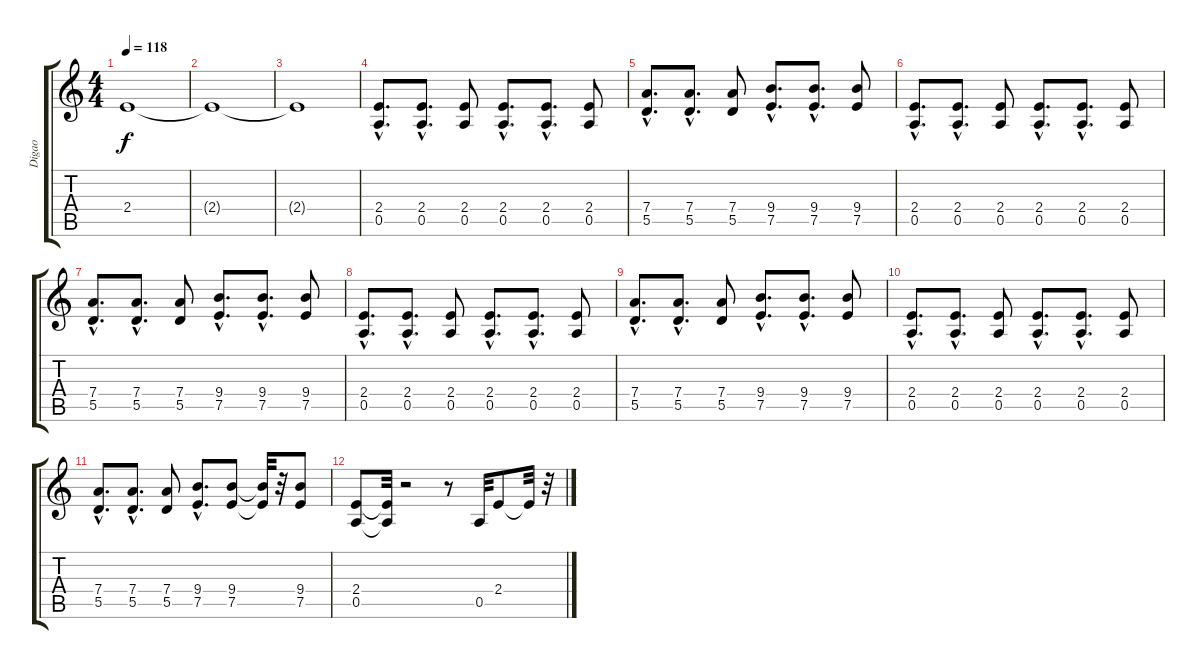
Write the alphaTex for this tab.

\track ("Digao" "Digao") {instrument distortionguitar}
\staff {score tabs}
\tuning (E4 B3 G3 D3 A2 E2) {hide}
\ts (4 4)
\tempo 118
\clef g2
\ks c
2.4{t}.1{dy f} |
2.4{t}.1 |
2.4{t}.1 |
(2.4{hac} 0.5{hac}).8{d} (2.4{hac} 0.5{hac}).8{d} (2.4 0.5).8 (2.4{hac} 0.5{hac}).8{d} (2.4{hac} 0.5{hac}).8{d} (2.4 0.5).8 |
(7.4{hac} 5.5{hac}).8{d} (7.4{hac} 5.5{hac}).8{d} (7.4 5.5).8 (9.4{hac} 7.5{hac}).8{d} (9.4{hac} 7.5{hac}).8{d} (9.4 7.5).8 |
(2.4{hac} 0.5{hac}).8{d} (2.4{hac} 0.5{hac}).8{d} (2.4 0.5).8 (2.4{hac} 0.5{hac}).8{d} (2.4{hac} 0.5{hac}).8{d} (2.4 0.5).8 |
(7.4{hac} 5.5{hac}).8{d} (7.4{hac} 5.5{hac}).8{d} (7.4 5.5).8 (9.4{hac} 7.5{hac}).8{d} (9.4{hac} 7.5{hac}).8{d} (9.4 7.5).8 |
(2.4{hac} 0.5{hac}).8{d} (2.4{hac} 0.5{hac}).8{d} (2.4 0.5).8 (2.4{hac} 0.5{hac}).8{d} (2.4{hac} 0.5{hac}).8{d} (2.4 0.5).8 |
(7.4{hac} 5.5{hac}).8{d} (7.4{hac} 5.5{hac}).8{d} (7.4 5.5).8 (9.4{hac} 7.5{hac}).8{d} (9.4{hac} 7.5{hac}).8{d} (9.4 7.5).8 |
(2.4{hac} 0.5{hac}).8{d} (2.4{hac} 0.5{hac}).8{d} (2.4 0.5).8 (2.4{hac} 0.5{hac}).8{d} (2.4{hac} 0.5{hac}).8{d} (2.4 0.5).8 |
(7.4{hac} 5.5{hac}).8{d} (7.4{hac} 5.5{hac}).8{d} (7.4 5.5).8 (9.4{hac} 7.5{hac}).8{d} (9.4 7.5).8 (9.4{t} 7.5{t}).32 r.32 (9.4 7.5).8 |
(2.4 0.5).8 (2.4{t} 0.5{t}).32 r.2 r.8 0.5.32 2.4.8 2.4{t}.32 r.32
